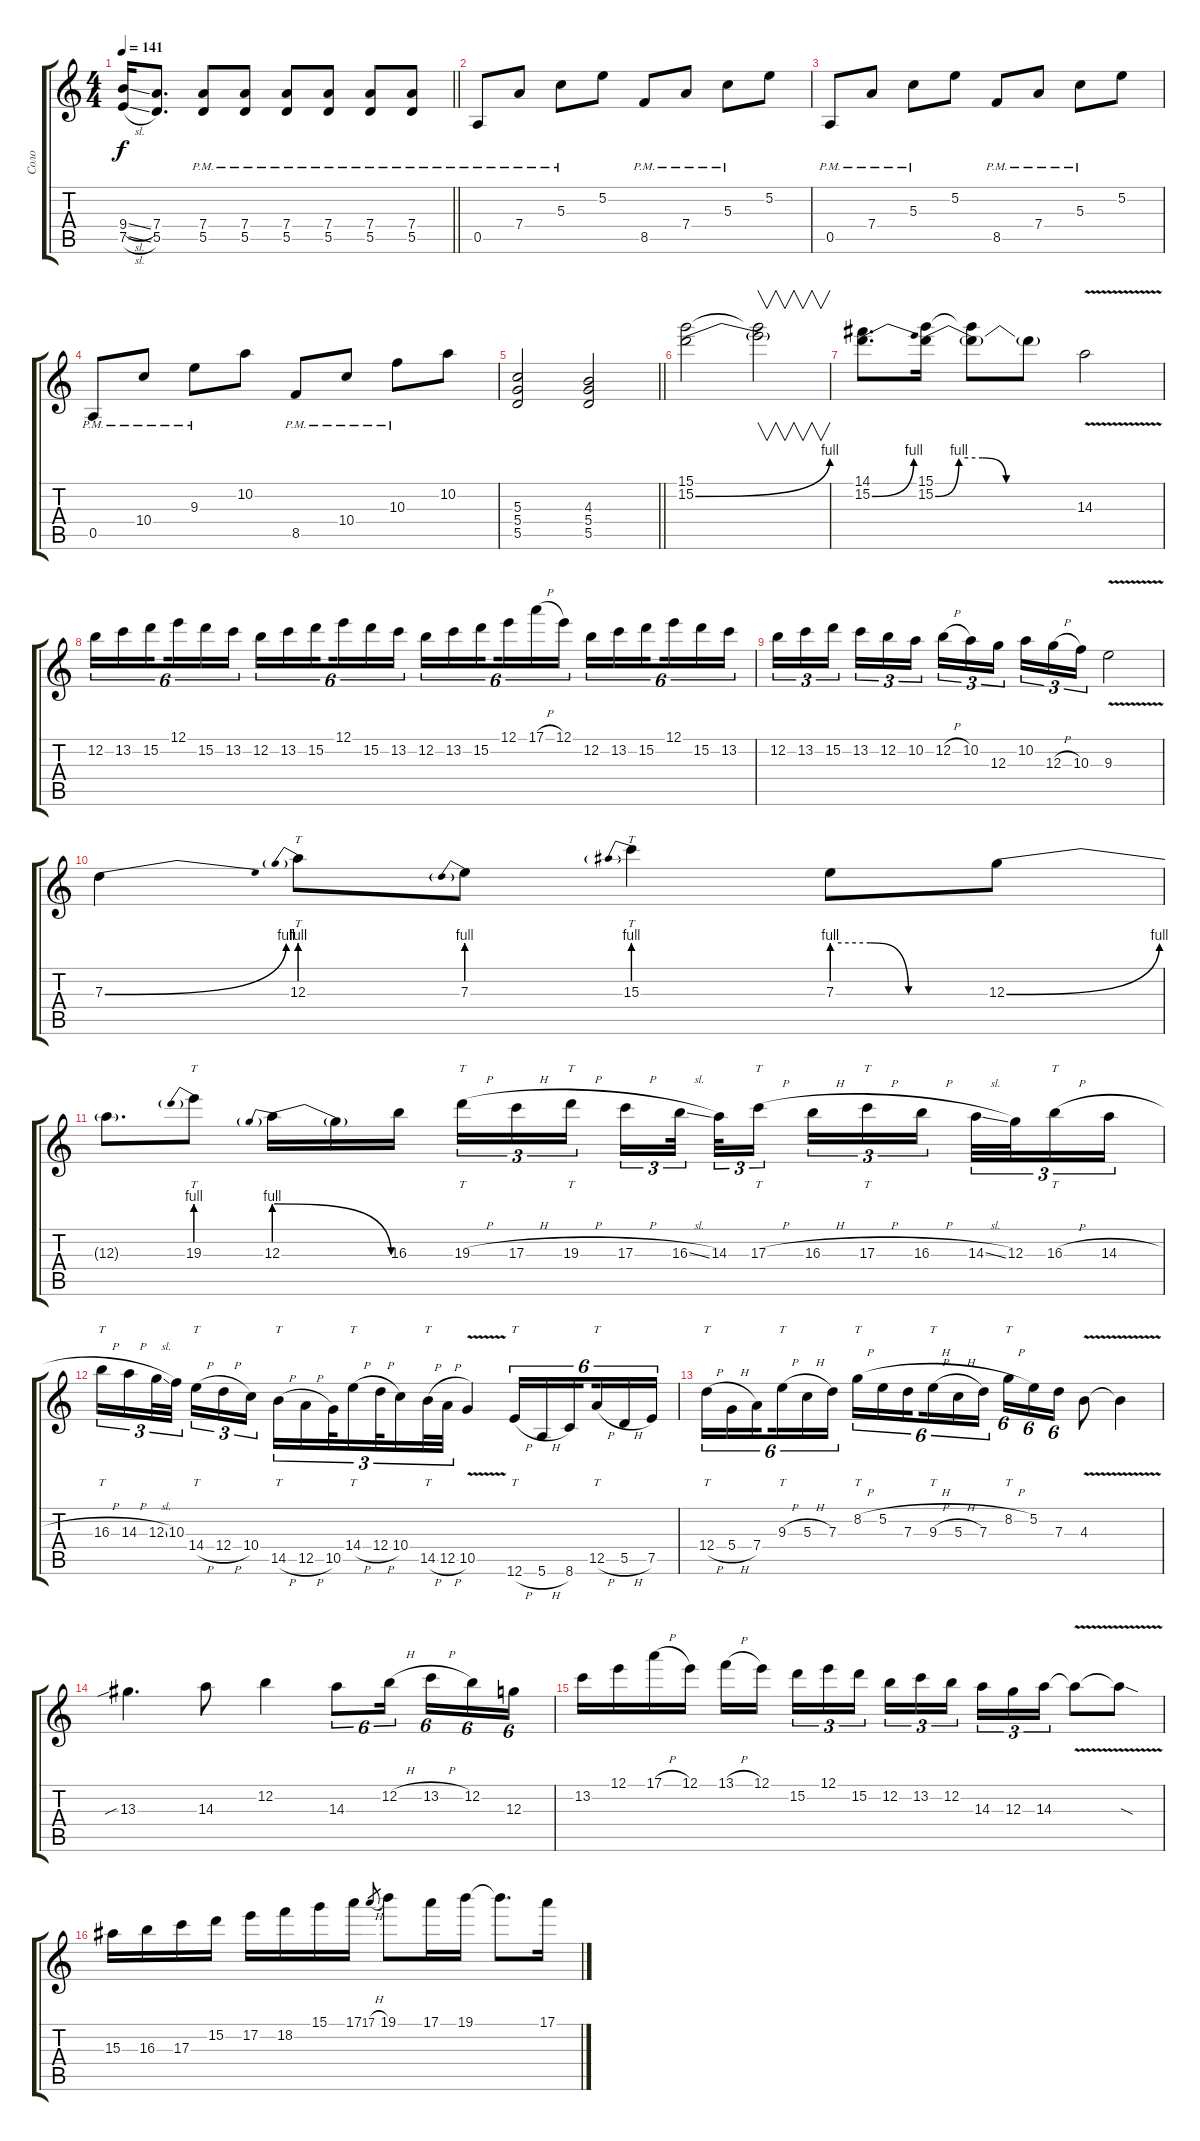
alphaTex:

\track ("Соло" "Соло") {instrument distortionguitar}
\staff {score tabs}
\tuning (E4 B3 G3 D3 A2 E2) {hide}
\ts (4 4)
\tempo 141
\clef g2
\barLineRight lightlight
\ks c
(9.4{sl} 7.5{sl}).16{dy f} (7.4 5.5).8{d} (7.4{pm} 5.5{pm}).8 (7.4{pm} 5.5{pm}).8 (7.4{pm} 5.5{pm}).8 (7.4{pm} 5.5{pm}).8 (7.4{pm} 5.5{pm}).8 (7.4{pm} 5.5{pm}).8 |
0.5{pm}.8 7.4{pm}.8 5.3{pm}.8 5.2.8 8.5{pm}.8 7.4{pm}.8 5.3{pm}.8 5.2.8 |
0.5{pm}.8 7.4{pm}.8 5.3{pm}.8 5.2.8 8.5{pm}.8 7.4{pm}.8 5.3{pm}.8 5.2.8 |
0.5{pm}.8 10.4{pm}.8 9.3{pm}.8 10.2.8 8.5{pm}.8 10.4{pm}.8 10.3{pm}.8 10.2.8 |
\barLineRight lightlight
(5.3 5.4 5.5).2 (4.3 5.4 5.5).2 |
(15.1 15.2{be (bend 0 0 60 4)}).2 (15.1{t} 15.2{t}).2{v} |
(14.1 15.2{be (bend 0 0 60 4)}).8{d} (15.1 15.2{be (custom 0 0 10 4 20 4 30 0 60 0)}).16 (15.1{t} 15.2{t}).8 15.2{t}.8 14.3{v}.2 |
12.2.16{tu (6 4)} 13.2.16{tu (6 4)} 15.2.16{tu (6 4) beam splitsecondary} 12.1.16{tu (6 4)} 15.2.16{tu (6 4)} 13.2.16{tu (6 4)} 12.2.16{tu (6 4)} 13.2.16{tu (6 4)} 15.2.16{tu (6 4) beam splitsecondary} 12.1.16{tu (6 4)} 15.2.16{tu (6 4)} 13.2.16{tu (6 4)} 12.2.16{tu (6 4)} 13.2.16{tu (6 4)} 15.2.16{tu (6 4) beam splitsecondary} 12.1.16{tu (6 4)} 17.1{h}.16{tu (6 4)} 12.1.16{tu (6 4)} 12.2.16{tu (6 4)} 13.2.16{tu (6 4)} 15.2.16{tu (6 4) beam splitsecondary} 12.1.16{tu (6 4)} 15.2.16{tu (6 4)} 13.2.16{tu (6 4)} |
12.2.16{tu (3 2)} 13.2.16{tu (3 2)} 15.2.16{tu (3 2) beam splitsecondary} 13.2.16{tu (3 2)} 12.2.16{tu (3 2)} 10.2.16{tu (3 2)} 12.2{h}.16{tu (3 2)} 10.2.16{tu (3 2)} 12.3.16{tu (3 2) beam splitsecondary} 10.2.16{tu (3 2)} 12.3{h}.16{tu (3 2)} 10.3.16{tu (3 2)} 9.3{v}.2 |
7.3{be (bend 0 0 60 4)}.4 12.3{be (prebend 0 4 60 4)}.8{tt} 7.3{be (prebend 0 4 60 4)}.8 15.3{be (prebend 0 4 60 4)}.4{tt} 7.3{be (custom 0 4 15 4 30 0 60 0)}.8 12.3{be (bend 0 0 60 4)}.8 |
12.3{t}.8{d} 19.3{be (prebend 0 4 60 4)}.8{tt} 12.3{be (prebendrelease 0 4 60 0)}.16 12.3{t}.16 16.3.16 19.3{h}.16{tt tu (3 2)} 17.3{h}.16{tu (3 2)} 19.3{h}.16{tt tu (3 2) beam splitsecondary} 17.3{h}.16{tu (3 2)} 16.3{sl}.32{tu (3 2) beam splitsecondary} 14.3.32{tu (3 2)} 17.3{h}.16{tt tu (3 2)} 16.3{h}.16{tu (3 2)} 17.3{h}.16{tt tu (3 2)} 16.3{h}.16{tu (3 2) beam splitsecondary} 14.3{sl}.32{tu (3 2)} 12.3.32{tu (3 2)} 16.3{h}.16{tt tu (3 2)} 14.3{h}.16{tu (3 2)} |
16.3{h}.16{tt tu (3 2)} 14.3{h}.16{tu (3 2)} 12.3{sl}.32{tu (3 2)} 10.3.32{tu (3 2) beam splitsecondary} 14.4{h}.16{tt tu (3 2)} 12.4{h}.16{tu (3 2)} 10.4.16{tu (3 2)} 14.5{h}.16{tt tu (3 2)} 12.5{h}.16{tu (3 2)} 10.5.32{tu (3 2)} 14.4{h}.16{tt tu (3 2)} 12.4{h}.32{tu (3 2)} 10.4.16{tu (3 2)} 14.5{h}.32{tt tu (3 2)} 12.5{h}.32{tu (3 2)} 10.5{v}.4 12.6{h}.16{tt tu (6 4)} 5.6{h}.16{tu (6 4)} 8.6.16{tu (6 4) beam splitsecondary} 12.5{h}.16{tt tu (6 4)} 5.5{h}.16{tu (6 4)} 7.5.16{tu (6 4)} |
12.4{h}.16{tt tu (6 4)} 5.4{h}.16{tu (6 4)} 7.4.16{tu (6 4) beam splitsecondary} 9.3{h}.16{tt tu (6 4)} 5.3{h}.16{tu (6 4)} 7.3.16{tu (6 4)} 8.2{h}.16{tt tu (6 4)} 5.2{h}.16{tu (6 4)} 7.3.16{tu (6 4) beam splitsecondary} 9.3{h}.16{tt tu (6 4)} 5.3{h}.16{tu (6 4)} 7.3.16{tu (6 4)} 8.2{h}.16{tt tu (6 4)} 5.2.16{tu (6 4)} 7.3.16{tu (6 4)} 4.3{v}.8 4.3{t}.4 |
13.3{sib}.4{d} 14.3.8 12.2.4 14.3.8{tu (6 4)} 12.2{h}.16{tu (6 4) beam splitsecondary} 13.2{h}.16{tu (6 4)} 12.2.16{tu (6 4)} 12.3.16{tu (6 4)} |
13.2.16 12.1.16 17.1{h}.16 12.1.16 13.1{h}.16 12.1.16{beam splitsecondary} 15.2.16{tu (3 2)} 12.1.16{tu (3 2)} 15.2.16{tu (3 2)} 12.2.16{tu (3 2)} 13.2.16{tu (3 2)} 12.2.16{tu (3 2) beam splitsecondary} 14.3.16{tu (3 2)} 12.3.16{tu (3 2)} 14.3.16{tu (3 2)} 14.3{v t}.8 14.3{sod t}.8 |
15.3.16 16.3.16 17.3.16 15.2.16 17.2.16 18.2.16 15.1.16 17.1.16 17.1{h}.8{gr} 19.1.8 17.1.16 19.1.16 19.1{t}.8{d} 17.1.16
